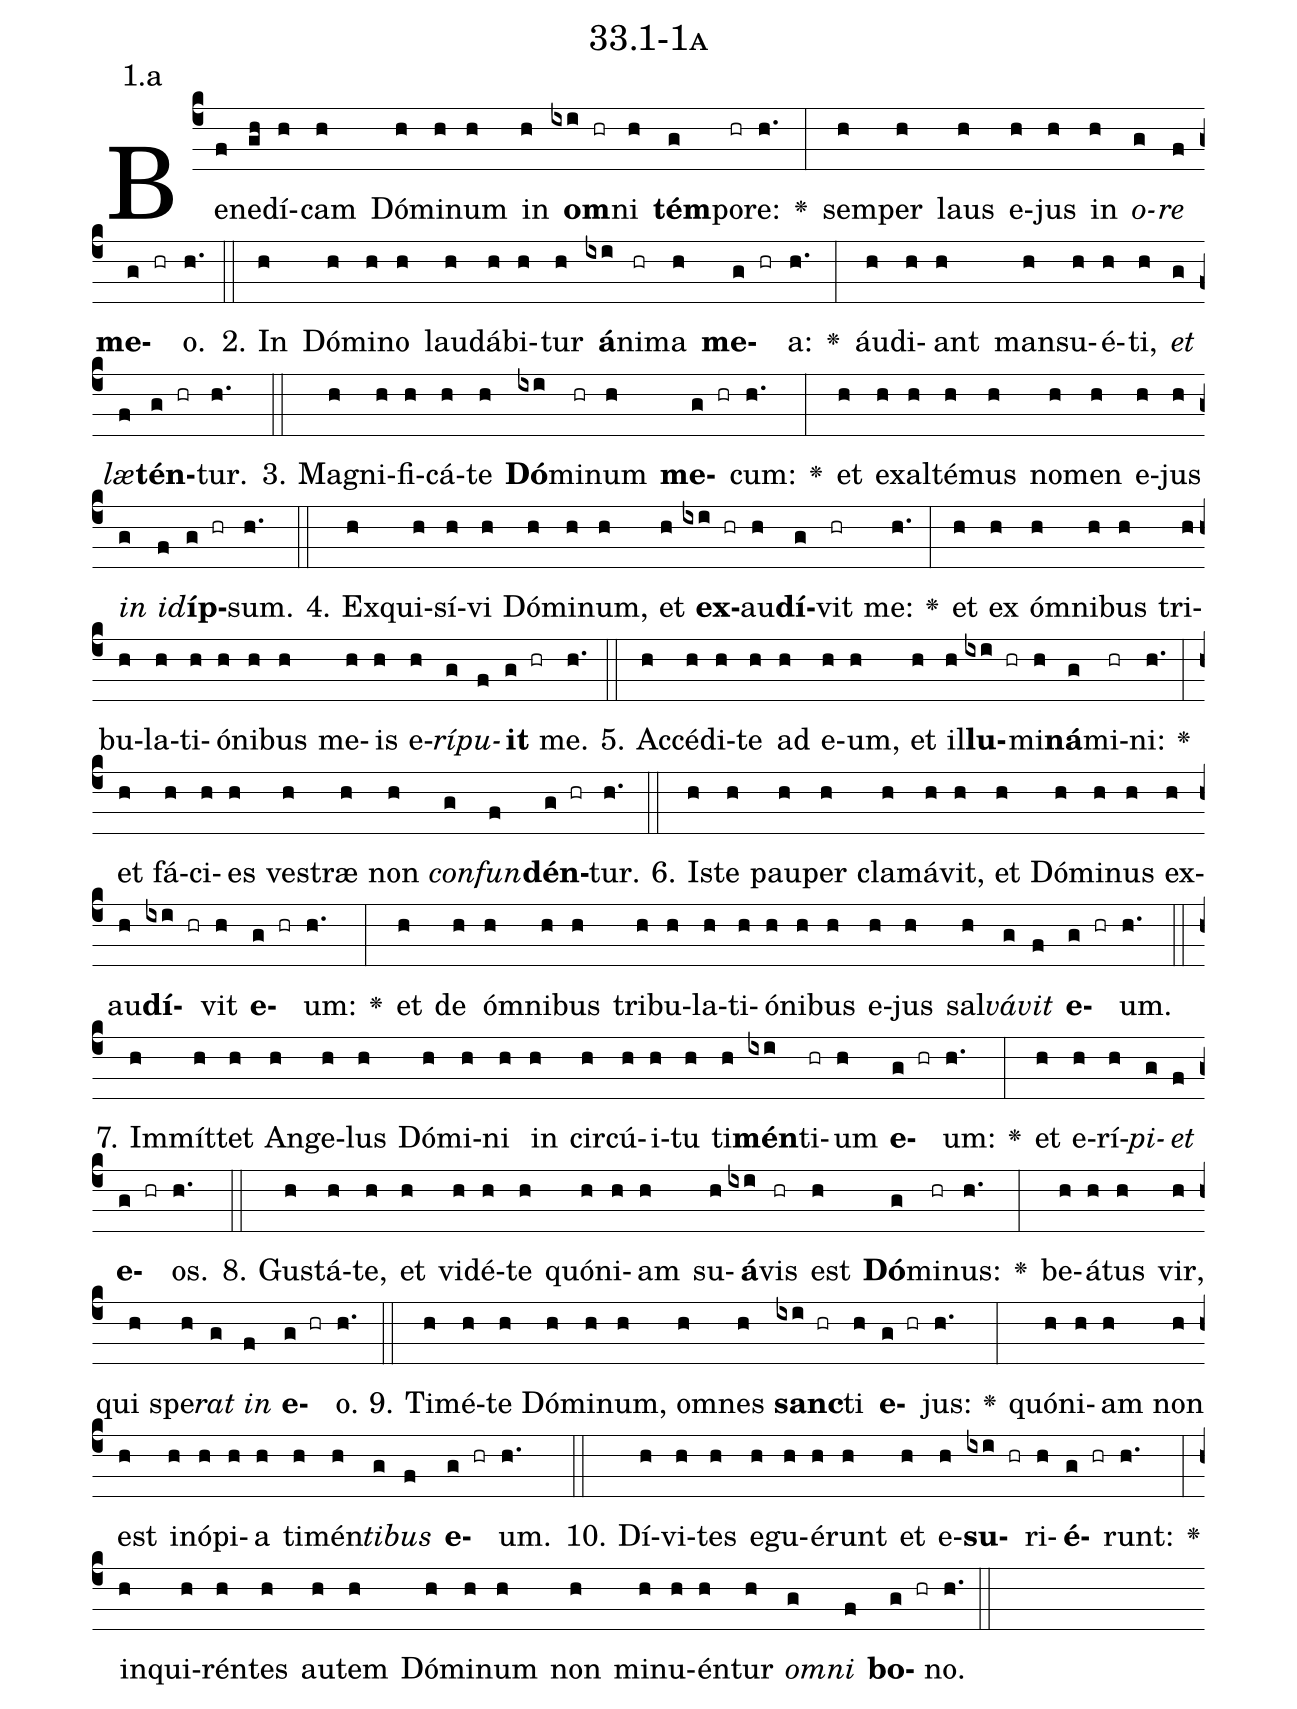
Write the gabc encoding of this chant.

name: 33.1-1a;
annotation: 1.a;
%%
(c4)Be(f)ne(gh)dí(h)cam(h) Dó(h)mi(h)num(h) in(h) <b>om</b>(ixi hr)ni(h) <b>tém</b>(g)po(hr)re:(h.) <v>\greheightstar</v>(:) sem(h)per(h) laus(h) e(h)jus(h) in(h) <i>o</i>(g)<i>re</i>(f) <b>me</b>(g hr)o.(h.) (::)
2. In(h) Dó(h)mi(h)no(h) lau(h)dá(h)bi(h)tur(h) <b>á</b>(ixi)ni(hr)ma(h) <b>me</b>(g hr)a:(h.) <v>\greheightstar</v>(:) áu(h)di(h)ant(h) man(h)su(h)é(h)ti,(h) <i>et</i>(g) <i>læ</i>(f)<b>tén</b>(g hr)tur.(h.) (::)
3. Ma(h)gni(h)fi(h)cá(h)te(h) <b>Dó</b>(ixi)mi(hr)num(h) <b>me</b>(g hr)cum:(h.) <v>\greheightstar</v>(:) et(h) ex(h)al(h)té(h)mus(h) no(h)men(h) e(h)jus(h) <i>in</i>(g) <i>id</i>(f)<b>íp</b>(g hr)sum.(h.) (::)
4. Ex(h)qui(h)sí(h)vi(h) Dó(h)mi(h)num,(h) et(h) <b>ex</b>(ixi hr)au(h)<b>dí</b>(g)vit(hr) me:(h.) <v>\greheightstar</v>(:) et(h) ex(h) óm(h)ni(h)bus(h) tri(h)bu(h)la(h)ti(h)ó(h)ni(h)bus(h) me(h)is(h) e(h)<i>rí</i>(g)<i>pu</i>(f)<b>it</b>(g hr) me.(h.) (::)
5. Ac(h)cé(h)di(h)te(h) ad(h) e(h)um,(h) et(h) il(h)<b>lu</b>(ixi hr)mi(h)<b>ná</b>(g)mi(hr)ni:(h.) <v>\greheightstar</v>(:) et(h) fá(h)ci(h)es(h) ves(h)træ(h) non(h) <i>con</i>(g)<i>fun</i>(f)<b>dén</b>(g hr)tur.(h.) (::)
6. Is(h)te(h) pau(h)per(h) cla(h)má(h)vit,(h) et(h) Dó(h)mi(h)nus(h) ex(h)au(h)<b>dí</b>(ixi hr)vit(h) <b>e</b>(g hr)um:(h.) <v>\greheightstar</v>(:) et(h) de(h) óm(h)ni(h)bus(h) tri(h)bu(h)la(h)ti(h)ó(h)ni(h)bus(h) e(h)jus(h) sal(h)<i>vá</i>(g)<i>vit</i>(f) <b>e</b>(g hr)um.(h.) (::)
7. Im(h)mít(h)tet(h) An(h)ge(h)lus(h) Dó(h)mi(h)ni(h) in(h) cir(h)cú(h)i(h)tu(h) ti(h)<b>mén</b>(ixi)ti(hr)um(h) <b>e</b>(g hr)um:(h.) <v>\greheightstar</v>(:) et(h) e(h)rí(h)<i>pi</i>(g)<i>et</i>(f) <b>e</b>(g hr)os.(h.) (::)
8. Gus(h)tá(h)te,(h) et(h) vi(h)dé(h)te(h) quón(h)i(h)am(h) su(h)<b>á</b>(ixi)vis(hr) est(h) <b>Dó</b>(g)mi(hr)nus:(h.) <v>\greheightstar</v>(:) be(h)á(h)tus(h) vir,(h) qui(h) spe(h)<i>rat</i>(g) <i>in</i>(f) <b>e</b>(g hr)o.(h.) (::)
9. Ti(h)mé(h)te(h) Dó(h)mi(h)num,(h) om(h)nes(h) <b>sanc</b>(ixi hr)ti(h) <b>e</b>(g hr)jus:(h.) <v>\greheightstar</v>(:) quón(h)i(h)am(h) non(h) est(h) in(h)ó(h)pi(h)a(h) ti(h)mén(h)<i>ti</i>(g)<i>bus</i>(f) <b>e</b>(g hr)um.(h.) (::)
10. Dí(h)vi(h)tes(h) e(h)gu(h)é(h)runt(h) et(h) e(h)<b>su</b>(ixi hr)ri(h)<b>é</b>(g hr)runt:(h.) <v>\greheightstar</v>(:) in(h)qui(h)rén(h)tes(h) au(h)tem(h) Dó(h)mi(h)num(h) non(h) mi(h)nu(h)én(h)tur(h) <i>om</i>(g)<i>ni</i>(f) <b>bo</b>(g hr)no.(h.) (::)
